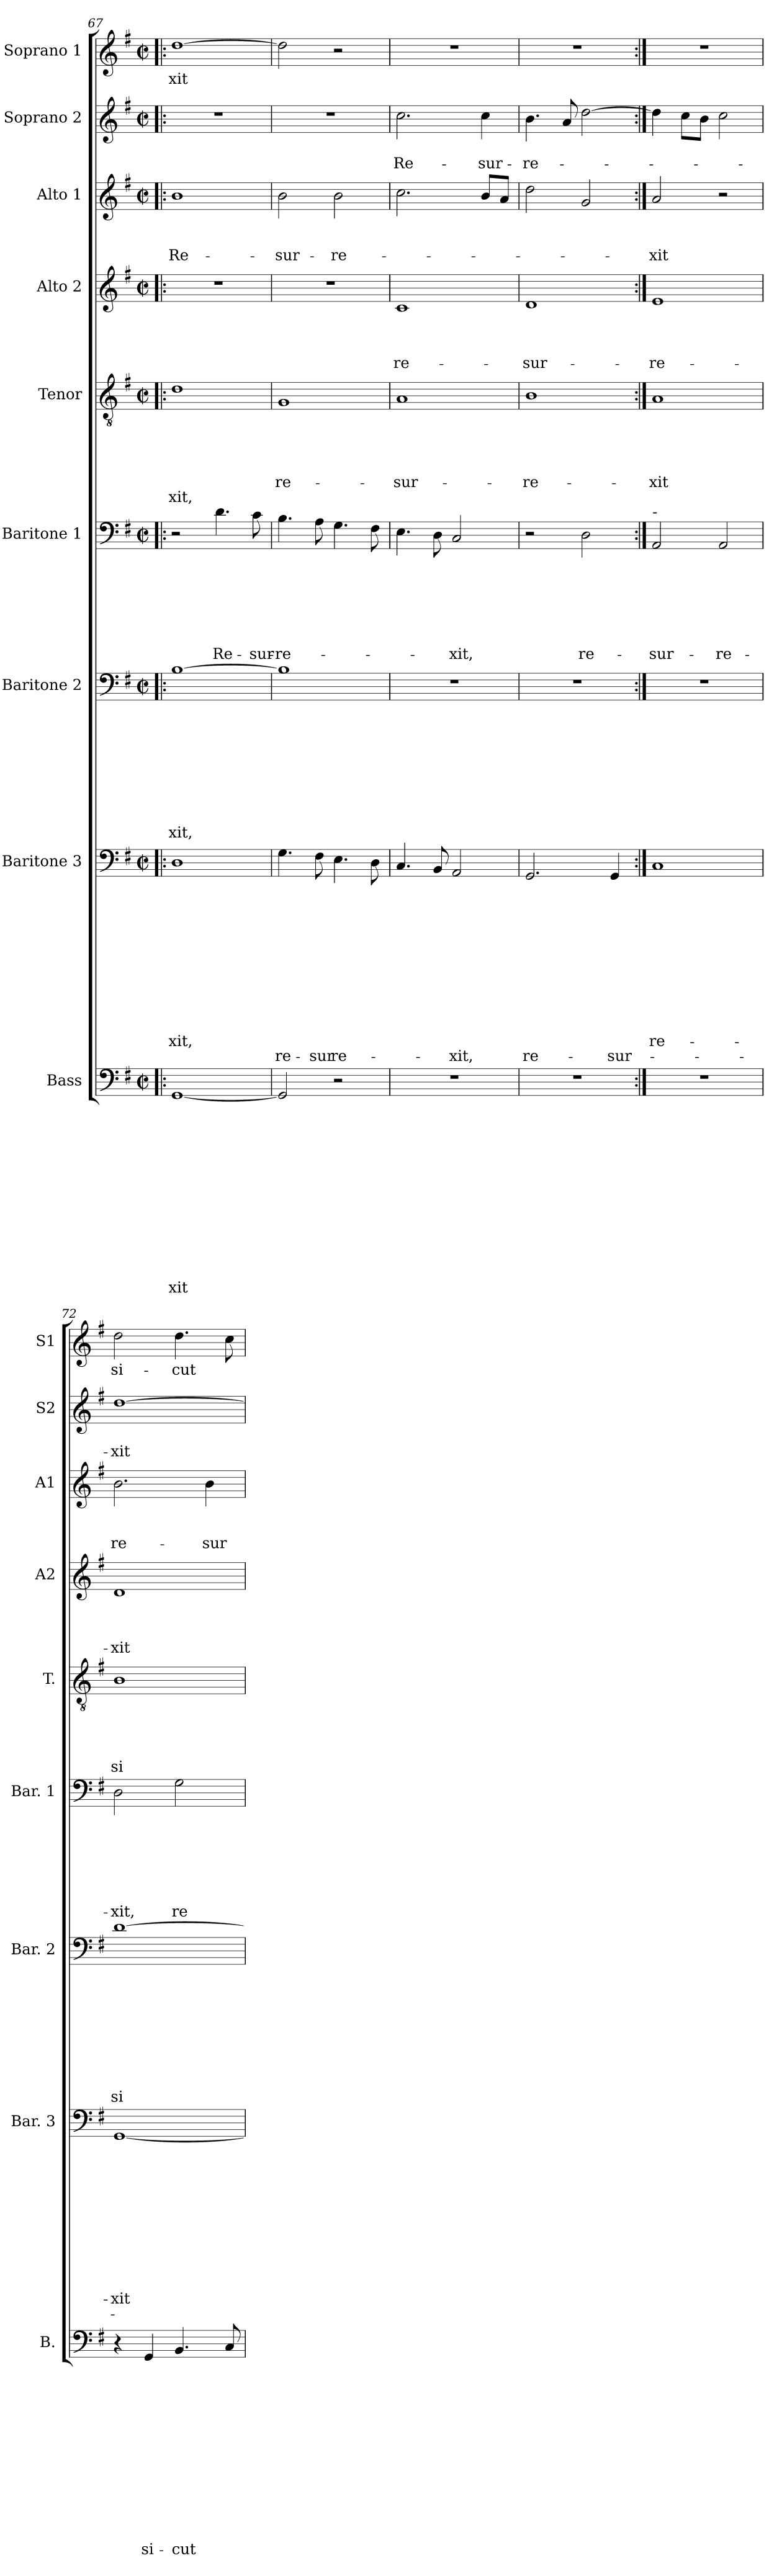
**kern	**text	**text	**text	**text	**text	**text	**text	**text	**text	**text	**text	**text	**text	**kern	**text	**text	**text	**text	**text	**text	**text	**text	**text	**text	**text	**text	**kern	**text	**text	**text	**text	**text	**text	**text	**text	**text	**kern	**text	**text	**text	**text	**text	**text	**text	**kern	**text	**text	**text	**text	**text	**text	**kern	**text	**text	**text	**text	**kern	**text	**text	**text	**kern	**text	**text	**kern	**text
*part9	*part9	*part9	*part9	*part9	*part9	*part9	*part9	*part9	*part9	*part9	*part9	*part9	*part9	*part8	*part8	*part8	*part8	*part8	*part8	*part8	*part8	*part8	*part8	*part8	*part8	*part8	*part7	*part7	*part7	*part7	*part7	*part7	*part7	*part7	*part7	*part7	*part6	*part6	*part6	*part6	*part6	*part6	*part6	*part6	*part5	*part5	*part5	*part5	*part5	*part5	*part5	*part4	*part4	*part4	*part4	*part4	*part3	*part3	*part3	*part3	*part2	*part2	*part2	*part1	*part1
*staff9	*staff9	*staff9	*staff9	*staff9	*staff9	*staff9	*staff9	*staff9	*staff9	*staff9	*staff9	*staff9	*staff9	*staff8	*staff8	*staff8	*staff8	*staff8	*staff8	*staff8	*staff8	*staff8	*staff8	*staff8	*staff8	*staff8	*staff7	*staff7	*staff7	*staff7	*staff7	*staff7	*staff7	*staff7	*staff7	*staff7	*staff6	*staff6	*staff6	*staff6	*staff6	*staff6	*staff6	*staff6	*staff5	*staff5	*staff5	*staff5	*staff5	*staff5	*staff5	*staff4	*staff4	*staff4	*staff4	*staff4	*staff3	*staff3	*staff3	*staff3	*staff2	*staff2	*staff2	*staff1	*staff1
*I"Bass	*	*	*	*	*	*	*	*	*	*	*	*	*	*I"Baritone 3	*	*	*	*	*	*	*	*	*	*	*	*	*I"Baritone 2	*	*	*	*	*	*	*	*	*	*I"Baritone 1	*	*	*	*	*	*	*	*I"Tenor	*	*	*	*	*	*	*I"Alto 2	*	*	*	*	*I"Alto 1	*	*	*	*I"Soprano 2	*	*	*I"Soprano 1	*
*I'B.	*	*	*	*	*	*	*	*	*	*	*	*	*	*I'Bar. 3	*	*	*	*	*	*	*	*	*	*	*	*	*I'Bar. 2	*	*	*	*	*	*	*	*	*	*I'Bar. 1	*	*	*	*	*	*	*	*I'T.	*	*	*	*	*	*	*I'A2	*	*	*	*	*I'A1	*	*	*	*I'S2	*	*	*I'S1	*
*clefF4	*	*	*	*	*	*	*	*	*	*	*	*	*	*clefF4	*	*	*	*	*	*	*	*	*	*	*	*	*clefF4	*	*	*	*	*	*	*	*	*	*clefF4	*	*	*	*	*	*	*	*clefGv2	*	*	*	*	*	*	*clefG2	*	*	*	*	*clefG2	*	*	*	*clefG2	*	*	*clefG2	*
*k[f#]	*	*	*	*	*	*	*	*	*	*	*	*	*	*k[f#]	*	*	*	*	*	*	*	*	*	*	*	*	*k[f#]	*	*	*	*	*	*	*	*	*	*k[f#]	*	*	*	*	*	*	*	*k[f#]	*	*	*	*	*	*	*k[f#]	*	*	*	*	*k[f#]	*	*	*	*k[f#]	*	*	*k[f#]	*
*G:	*	*	*	*	*	*	*	*	*	*	*	*	*	*G:	*	*	*	*	*	*	*	*	*	*	*	*	*G:	*	*	*	*	*	*	*	*	*	*G:	*	*	*	*	*	*	*	*G:	*	*	*	*	*	*	*G:	*	*	*	*	*G:	*	*	*	*G:	*	*	*G:	*
*M2/2	*	*	*	*	*	*	*	*	*	*	*	*	*	*M2/2	*	*	*	*	*	*	*	*	*	*	*	*	*M2/2	*	*	*	*	*	*	*	*	*	*M2/2	*	*	*	*	*	*	*	*M2/2	*	*	*	*	*	*	*M2/2	*	*	*	*	*M2/2	*	*	*	*M2/2	*	*	*M2/2	*
*met(c|)	*	*	*	*	*	*	*	*	*	*	*	*	*	*met(c|)	*	*	*	*	*	*	*	*	*	*	*	*	*met(c|)	*	*	*	*	*	*	*	*	*	*met(c|)	*	*	*	*	*	*	*	*met(c|)	*	*	*	*	*	*	*met(c|)	*	*	*	*	*met(c|)	*	*	*	*met(c|)	*	*	*met(c|)	*
=67!|:	=67!|:	=67!|:	=67!|:	=67!|:	=67!|:	=67!|:	=67!|:	=67!|:	=67!|:	=67!|:	=67!|:	=67!|:	=67!|:	=67!|:	=67!|:	=67!|:	=67!|:	=67!|:	=67!|:	=67!|:	=67!|:	=67!|:	=67!|:	=67!|:	=67!|:	=67!|:	=67!|:	=67!|:	=67!|:	=67!|:	=67!|:	=67!|:	=67!|:	=67!|:	=67!|:	=67!|:	=67!|:	=67!|:	=67!|:	=67!|:	=67!|:	=67!|:	=67!|:	=67!|:	=67!|:	=67!|:	=67!|:	=67!|:	=67!|:	=67!|:	=67!|:	=67!|:	=67!|:	=67!|:	=67!|:	=67!|:	=67!|:	=67!|:	=67!|:	=67!|:	=67!|:	=67!|:	=67!|:	=67!|:	=67!|:
!	!	!	!	!	!	!	!	!	!	!	!	!	!LO:LY:b	!	!	!	!	!	!	!	!	!	!	!	!LO:LY:b	!	!	!	!	!	!	!	!	!	!	!LO:LY:b	!	!	!	!	!	!	!	!	!	!	!	!	!	!	!LO:LY:b	!	!	!	!	!	!	!	!	!LO:LY:b	!	!	!	!	!LO:LY:b
[<1GG	.	.	.	.	.	.	.	.	.	.	.	.	-xit	1D	.	.	.	.	.	.	.	.	.	.	-xit,	.	[>1B	.	.	.	.	.	.	.	.	-xit,	2r	.	.	.	.	.	.	.	1d	.	.	.	.	.	-xit,	1r	.	.	.	.	1b	.	.	Re-	1r	.	.	[>1dd	-xit
!	!	!	!	!	!	!	!	!	!	!	!	!	!	!	!	!	!	!	!	!	!	!	!	!	!	!	!	!	!	!	!	!	!	!	!	!	!	!	!	!	!	!	!	!LO:LY:b	!	!	!	!	!	!	!	!	!	!	!	!	!	!	!	!	!	!	!	!	!
.	.	.	.	.	.	.	.	.	.	.	.	.	.	.	.	.	.	.	.	.	.	.	.	.	.	.	.	.	.	.	.	.	.	.	.	.	4.d\	.	.	.	.	.	.	Re-	.	.	.	.	.	.	.	.	.	.	.	.	.	.	.	.	.	.	.	.	.
!	!	!	!	!	!	!	!	!	!	!	!	!	!	!	!	!	!	!	!	!	!	!	!	!	!	!	!	!	!	!	!	!	!	!	!	!	!	!	!	!	!	!	!	!LO:LY:b	!	!	!	!	!	!	!	!	!	!	!	!	!	!	!	!	!	!	!	!	!
.	.	.	.	.	.	.	.	.	.	.	.	.	.	.	.	.	.	.	.	.	.	.	.	.	.	.	.	.	.	.	.	.	.	.	.	.	8c\	.	.	.	.	.	.	-sur-	.	.	.	.	.	.	.	.	.	.	.	.	.	.	.	.	.	.	.	.	.
=68	=68	=68	=68	=68	=68	=68	=68	=68	=68	=68	=68	=68	=68	=68	=68	=68	=68	=68	=68	=68	=68	=68	=68	=68	=68	=68	=68	=68	=68	=68	=68	=68	=68	=68	=68	=68	=68	=68	=68	=68	=68	=68	=68	=68	=68	=68	=68	=68	=68	=68	=68	=68	=68	=68	=68	=68	=68	=68	=68	=68	=68	=68	=68	=68	=68
!	!	!	!	!	!	!	!	!	!	!	!	!	!	!	!	!	!	!	!	!	!	!	!	!	!	!LO:LY:b	!	!	!	!	!	!	!	!	!	!	!	!	!	!	!	!	!	!LO:LY:b	!	!	!	!	!	!LO:LY:b	!	!	!	!	!	!	!	!	!	!LO:LY:b	!	!	!	!	!
2GG/]	.	.	.	.	.	.	.	.	.	.	.	.	.	4.G\	.	.	.	.	.	.	.	.	.	.	.	re-	1B]	.	.	.	.	.	.	.	.	.	4.B\	.	.	.	.	.	.	-re-	1G	.	.	.	.	re-	.	1r	.	.	.	.	2b\	.	.	-sur-	1r	.	.	2dd\]	.
!	!	!	!	!	!	!	!	!	!	!	!	!	!	!	!	!	!	!	!	!	!	!	!	!	!	!LO:LY:b	!	!	!	!	!	!	!	!	!	!	!	!	!	!	!	!	!	!	!	!	!	!	!	!	!	!	!	!	!	!	!	!	!	!	!	!	!	!	!
.	.	.	.	.	.	.	.	.	.	.	.	.	.	8F#\	.	.	.	.	.	.	.	.	.	.	.	-sur	.	.	.	.	.	.	.	.	.	.	8A\	.	.	.	.	.	.	.	.	.	.	.	.	.	.	.	.	.	.	.	.	.	.	.	.	.	.	.	.
!	!	!	!	!	!	!	!	!	!	!	!	!	!	!	!	!	!	!	!	!	!	!	!	!	!	!LO:LY:b	!	!	!	!	!	!	!	!	!	!	!	!	!	!	!	!	!	!	!	!	!	!	!	!	!	!	!	!	!	!	!	!	!	!LO:LY:b	!	!	!	!	!
2r	.	.	.	.	.	.	.	.	.	.	.	.	.	4.E\	.	.	.	.	.	.	.	.	.	.	.	re-	.	.	.	.	.	.	.	.	.	.	4.G\	.	.	.	.	.	.	.	.	.	.	.	.	.	.	.	.	.	.	.	2b\	.	.	-re-	.	.	.	2r	.
.	.	.	.	.	.	.	.	.	.	.	.	.	.	8D\	.	.	.	.	.	.	.	.	.	.	.	.	.	.	.	.	.	.	.	.	.	.	8F#\	.	.	.	.	.	.	.	.	.	.	.	.	.	.	.	.	.	.	.	.	.	.	.	.	.	.	.	.
=69	=69	=69	=69	=69	=69	=69	=69	=69	=69	=69	=69	=69	=69	=69	=69	=69	=69	=69	=69	=69	=69	=69	=69	=69	=69	=69	=69	=69	=69	=69	=69	=69	=69	=69	=69	=69	=69	=69	=69	=69	=69	=69	=69	=69	=69	=69	=69	=69	=69	=69	=69	=69	=69	=69	=69	=69	=69	=69	=69	=69	=69	=69	=69	=69	=69
!	!	!	!	!	!	!	!	!	!	!	!	!	!	!	!	!	!	!	!	!	!	!	!	!	!	!	!	!	!	!	!	!	!	!	!	!	!	!	!	!	!	!	!	!	!	!	!	!	!	!LO:LY:b	!	!	!	!	!	!LO:LY:b	!	!	!	!	!	!	!LO:LY:b	!	!
1r	.	.	.	.	.	.	.	.	.	.	.	.	.	4.C/	.	.	.	.	.	.	.	.	.	.	.	.	1r	.	.	.	.	.	.	.	.	.	4.E\	.	.	.	.	.	.	.	1A	.	.	.	.	-sur-	.	1c	.	.	.	re-	2.cc\	.	.	.	2.cc\	.	Re-	1r	.
.	.	.	.	.	.	.	.	.	.	.	.	.	.	8BB/	.	.	.	.	.	.	.	.	.	.	.	.	.	.	.	.	.	.	.	.	.	.	8D\	.	.	.	.	.	.	.	.	.	.	.	.	.	.	.	.	.	.	.	.	.	.	.	.	.	.	.	.
!	!	!	!	!	!	!	!	!	!	!	!	!	!	!	!	!	!	!	!	!	!	!	!	!	!	!LO:LY:b	!	!	!	!	!	!	!	!	!	!	!	!	!	!	!	!	!	!LO:LY:b	!	!	!	!	!	!	!	!	!	!	!	!	!	!	!	!	!	!	!	!	!
.	.	.	.	.	.	.	.	.	.	.	.	.	.	2AA/	.	.	.	.	.	.	.	.	.	.	.	-xit,	.	.	.	.	.	.	.	.	.	.	2C/	.	.	.	.	.	.	-xit,	.	.	.	.	.	.	.	.	.	.	.	.	.	.	.	.	.	.	.	.	.
!	!	!	!	!	!	!	!	!	!	!	!	!	!	!	!	!	!	!	!	!	!	!	!	!	!	!	!	!	!	!	!	!	!	!	!	!	!	!	!	!	!	!	!	!	!	!	!	!	!	!	!	!	!	!	!	!	!	!	!	!	!	!	!LO:LY:b	!	!
.	.	.	.	.	.	.	.	.	.	.	.	.	.	.	.	.	.	.	.	.	.	.	.	.	.	.	.	.	.	.	.	.	.	.	.	.	.	.	.	.	.	.	.	.	.	.	.	.	.	.	.	.	.	.	.	.	8b/L	.	.	.	4cc\	.	-sur-	.	.
.	.	.	.	.	.	.	.	.	.	.	.	.	.	.	.	.	.	.	.	.	.	.	.	.	.	.	.	.	.	.	.	.	.	.	.	.	.	.	.	.	.	.	.	.	.	.	.	.	.	.	.	.	.	.	.	.	8a/J	.	.	.	.	.	.	.	.
=70	=70	=70	=70	=70	=70	=70	=70	=70	=70	=70	=70	=70	=70	=70	=70	=70	=70	=70	=70	=70	=70	=70	=70	=70	=70	=70	=70	=70	=70	=70	=70	=70	=70	=70	=70	=70	=70	=70	=70	=70	=70	=70	=70	=70	=70	=70	=70	=70	=70	=70	=70	=70	=70	=70	=70	=70	=70	=70	=70	=70	=70	=70	=70	=70	=70
!	!	!	!	!	!	!	!	!	!	!	!	!	!	!	!	!	!	!	!	!	!	!	!	!	!	!LO:LY:b	!	!	!	!	!	!	!	!	!	!	!	!	!	!	!	!	!	!	!	!	!	!	!	!LO:LY:b	!	!	!	!	!	!LO:LY:b	!	!	!	!	!	!	!LO:LY:b	!	!
1r	.	.	.	.	.	.	.	.	.	.	.	.	.	2.GG/	.	.	.	.	.	.	.	.	.	.	.	re-	1r	.	.	.	.	.	.	.	.	.	2r	.	.	.	.	.	.	.	1B	.	.	.	.	-re-	.	1d	.	.	.	-sur-	2dd\	.	.	.	4.b\	.	-re-	1r	.
.	.	.	.	.	.	.	.	.	.	.	.	.	.	.	.	.	.	.	.	.	.	.	.	.	.	.	.	.	.	.	.	.	.	.	.	.	.	.	.	.	.	.	.	.	.	.	.	.	.	.	.	.	.	.	.	.	.	.	.	.	8a/	.	.	.	.
!	!	!	!	!	!	!	!	!	!	!	!	!	!	!	!	!	!	!	!	!	!	!	!	!	!	!	!	!	!	!	!	!	!	!	!	!	!	!	!	!	!	!	!	!LO:LY:b	!	!	!	!	!	!	!	!	!	!	!	!	!	!	!	!	!	!	!	!	!
.	.	.	.	.	.	.	.	.	.	.	.	.	.	.	.	.	.	.	.	.	.	.	.	.	.	.	.	.	.	.	.	.	.	.	.	.	2D\	.	.	.	.	.	.	re-	.	.	.	.	.	.	.	.	.	.	.	.	2g/	.	.	.	[<2dd\	.	.	.	.
!	!	!	!	!	!	!	!	!	!	!	!	!	!	!	!	!	!	!	!	!	!	!	!	!	!	!LO:LY:b	!	!	!	!	!	!	!	!	!	!	!	!	!	!	!	!	!	!	!	!	!	!	!	!	!	!	!	!	!	!	!	!	!	!	!	!	!	!	!
.	.	.	.	.	.	.	.	.	.	.	.	.	.	4GG/	.	.	.	.	.	.	.	.	.	.	.	-sur-	.	.	.	.	.	.	.	.	.	.	.	.	.	.	.	.	.	.	.	.	.	.	.	.	.	.	.	.	.	.	.	.	.	.	.	.	.	.	.
!!LO:LB:g=z
=71:|!	=71:|!	=71:|!	=71:|!	=71:|!	=71:|!	=71:|!	=71:|!	=71:|!	=71:|!	=71:|!	=71:|!	=71:|!	=71:|!	=71:|!	=71:|!	=71:|!	=71:|!	=71:|!	=71:|!	=71:|!	=71:|!	=71:|!	=71:|!	=71:|!	=71:|!	=71:|!	=71:|!	=71:|!	=71:|!	=71:|!	=71:|!	=71:|!	=71:|!	=71:|!	=71:|!	=71:|!	=71:|!	=71:|!	=71:|!	=71:|!	=71:|!	=71:|!	=71:|!	=71:|!	=71:|!	=71:|!	=71:|!	=71:|!	=71:|!	=71:|!	=71:|!	=71:|!	=71:|!	=71:|!	=71:|!	=71:|!	=71:|!	=71:|!	=71:|!	=71:|!	=71:|!	=71:|!	=71:|!	=71:|!	=71:|!
!	!	!	!	!	!	!	!	!	!	!	!	!	!	!	!	!	!	!	!	!	!	!	!	!	!	!	!	!	!	!	!	!	!	!	!	!	!LO:TX:a:t=-	!	!	!	!	!	!	!	!	!	!	!	!	!	!	!	!	!	!	!	!	!	!	!	!	!	!	!	!
!	!	!	!	!	!	!	!	!	!	!	!	!	!	!	!	!	!	!	!	!	!	!	!	!	!LO:LY:b	!	!	!	!	!	!	!	!	!	!	!	!	!	!	!	!	!	!	!LO:LY:b	!	!	!	!	!	!LO:LY:b	!	!	!	!	!	!LO:LY:b	!	!	!	!LO:LY:b	!	!	!	!	!
1r	.	.	.	.	.	.	.	.	.	.	.	.	.	1C	.	.	.	.	.	.	.	.	.	.	re-	.	1r	.	.	.	.	.	.	.	.	.	2AA/	.	.	.	.	.	.	-sur-	1A	.	.	.	.	-xit	.	1e	.	.	.	-re-	2a/	.	.	-xit	4dd\]	.	.	1r	.
.	.	.	.	.	.	.	.	.	.	.	.	.	.	.	.	.	.	.	.	.	.	.	.	.	.	.	.	.	.	.	.	.	.	.	.	.	.	.	.	.	.	.	.	.	.	.	.	.	.	.	.	.	.	.	.	.	.	.	.	.	8cc\L	.	.	.	.
.	.	.	.	.	.	.	.	.	.	.	.	.	.	.	.	.	.	.	.	.	.	.	.	.	.	.	.	.	.	.	.	.	.	.	.	.	.	.	.	.	.	.	.	.	.	.	.	.	.	.	.	.	.	.	.	.	.	.	.	.	8b\J	.	.	.	.
!	!	!	!	!	!	!	!	!	!	!	!	!	!	!	!	!	!	!	!	!	!	!	!	!	!	!	!	!	!	!	!	!	!	!	!	!	!	!	!	!	!	!	!	!LO:LY:b	!	!	!	!	!	!	!	!	!	!	!	!	!	!	!	!	!	!	!	!	!
.	.	.	.	.	.	.	.	.	.	.	.	.	.	.	.	.	.	.	.	.	.	.	.	.	.	.	.	.	.	.	.	.	.	.	.	.	2AA/	.	.	.	.	.	.	-re-	.	.	.	.	.	.	.	.	.	.	.	.	2r	.	.	.	2cc\	.	.	.	.
=72	=72	=72	=72	=72	=72	=72	=72	=72	=72	=72	=72	=72	=72	=72	=72	=72	=72	=72	=72	=72	=72	=72	=72	=72	=72	=72	=72	=72	=72	=72	=72	=72	=72	=72	=72	=72	=72	=72	=72	=72	=72	=72	=72	=72	=72	=72	=72	=72	=72	=72	=72	=72	=72	=72	=72	=72	=72	=72	=72	=72	=72	=72	=72	=72	=72
!	!	!	!	!	!	!	!	!	!	!	!	!	!	!	!	!	!	!	!	!	!	!	!	!	!LO:LY:b	!	!	!	!	!	!	!	!	!	!	!LO:LY:b	!	!	!	!	!	!	!	!LO:LY:b	!	!	!	!	!	!LO:LY:b	!	!	!	!	!	!LO:LY:b	!	!	!	!LO:LY:b	!	!	!LO:LY:b	!	!LO:LY:b
4r	.	.	.	.	.	.	.	.	.	.	.	.	.	[<1GG	.	.	.	.	.	.	.	.	.	.	-xit	.	[>1d	.	.	.	.	.	.	.	.	si-	2D\	.	.	.	.	.	.	-xit,	1B	.	.	.	.	si-	.	1d	.	.	.	-xit	2.b\	.	.	re-	[>1dd	.	-xit	2dd\	si-
!	!	!	!	!	!	!	!	!	!	!	!	!	!LO:LY:b	!	!	!	!	!	!	!	!	!	!	!	!	!	!	!	!	!	!	!	!	!	!	!	!	!	!	!	!	!	!	!	!	!	!	!	!	!	!	!	!	!	!	!	!	!	!	!	!	!	!	!	!
4GG/	.	.	.	.	.	.	.	.	.	.	.	.	si-	.	.	.	.	.	.	.	.	.	.	.	.	.	.	.	.	.	.	.	.	.	.	.	.	.	.	.	.	.	.	.	.	.	.	.	.	.	.	.	.	.	.	.	.	.	.	.	.	.	.	.	.
!	!	!	!	!	!	!	!	!	!	!	!	!	!LO:LY:b	!	!	!	!	!	!	!	!	!	!	!	!	!	!	!	!	!	!	!	!	!	!	!	!	!	!	!	!	!	!	!LO:LY:b	!	!	!	!	!	!	!	!	!	!	!	!	!	!	!	!	!	!	!	!	!LO:LY:b
4.BB/	.	.	.	.	.	.	.	.	.	.	.	.	-cut	.	.	.	.	.	.	.	.	.	.	.	.	.	.	.	.	.	.	.	.	.	.	.	2G\	.	.	.	.	.	.	re-	.	.	.	.	.	.	.	.	.	.	.	.	.	.	.	.	.	.	.	4.dd\	-cut
!	!	!	!	!	!	!	!	!	!	!	!	!	!	!	!	!	!	!	!	!	!	!	!	!	!	!	!	!	!	!	!	!	!	!	!	!	!	!	!	!	!	!	!	!	!	!	!	!	!	!	!	!	!	!	!	!	!	!	!	!LO:LY:b	!	!	!	!	!
.	.	.	.	.	.	.	.	.	.	.	.	.	.	.	.	.	.	.	.	.	.	.	.	.	.	.	.	.	.	.	.	.	.	.	.	.	.	.	.	.	.	.	.	.	.	.	.	.	.	.	.	.	.	.	.	.	4b\	.	.	-sur-	.	.	.	.	.
8C/	.	.	.	.	.	.	.	.	.	.	.	.	.	.	.	.	.	.	.	.	.	.	.	.	.	.	.	.	.	.	.	.	.	.	.	.	.	.	.	.	.	.	.	.	.	.	.	.	.	.	.	.	.	.	.	.	.	.	.	.	.	.	.	8cc\	.
=	=	=	=	=	=	=	=	=	=	=	=	=	=	=	=	=	=	=	=	=	=	=	=	=	=	=	=	=	=	=	=	=	=	=	=	=	=	=	=	=	=	=	=	=	=	=	=	=	=	=	=	=	=	=	=	=	=	=	=	=	=	=	=	=	=
*-	*-	*-	*-	*-	*-	*-	*-	*-	*-	*-	*-	*-	*-	*-	*-	*-	*-	*-	*-	*-	*-	*-	*-	*-	*-	*-	*-	*-	*-	*-	*-	*-	*-	*-	*-	*-	*-	*-	*-	*-	*-	*-	*-	*-	*-	*-	*-	*-	*-	*-	*-	*-	*-	*-	*-	*-	*-	*-	*-	*-	*-	*-	*-	*-	*-
